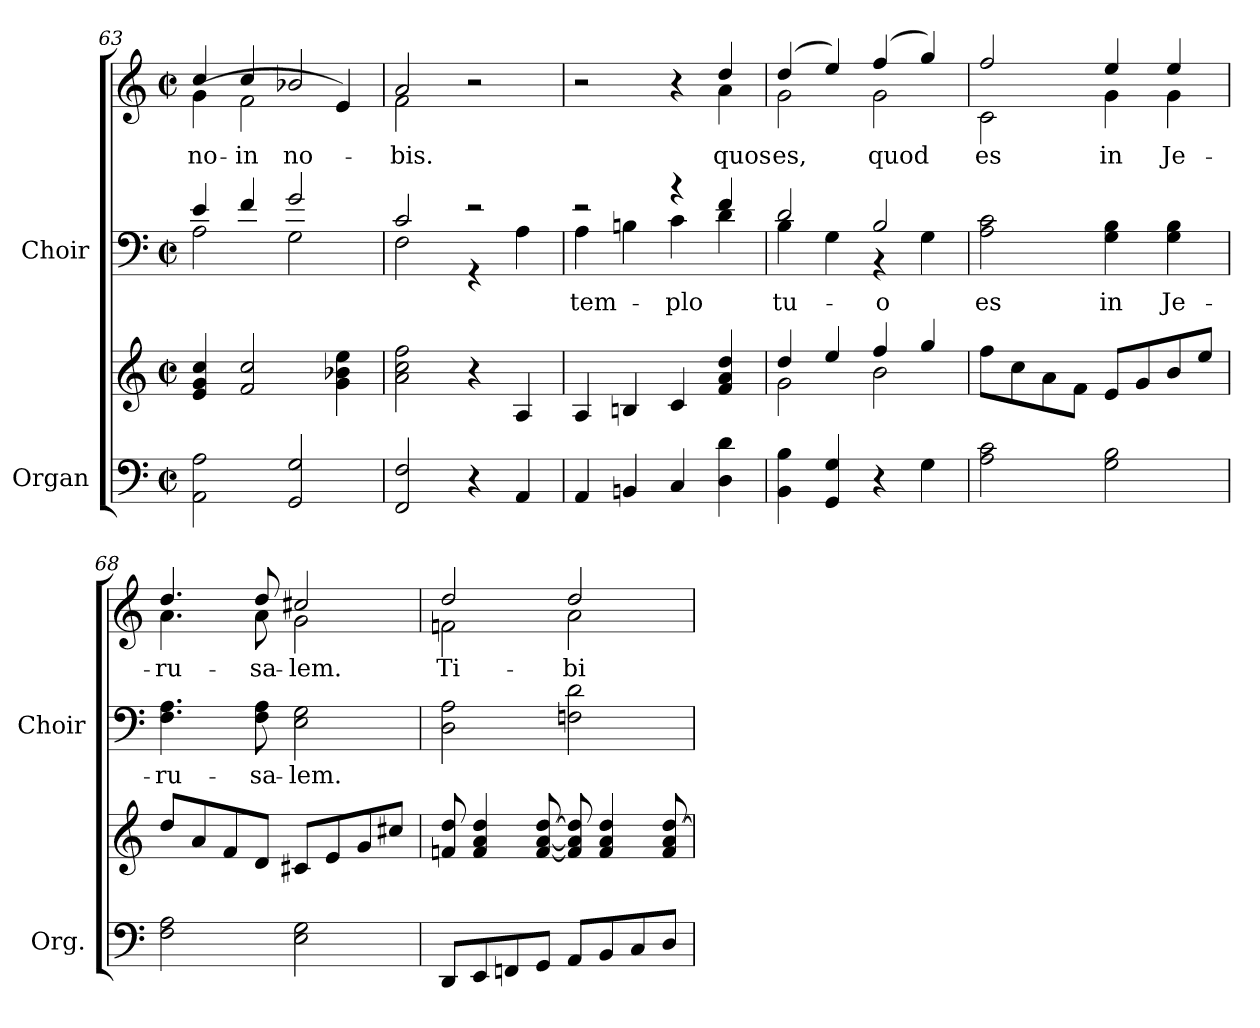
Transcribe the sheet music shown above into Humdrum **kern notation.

**kern	**kern	**kern	**text	**kern	**text
*part2	*part2	*part1	*part1	*part1	*part1
*staff4	*staff3	*staff2	*staff2	*staff1	*staff1
*I"Organ	*	*I"Choir	*	*	*
*I'Org.	*	*I'Choir	*	*	*
*clefF4	*clefG2	*clefF4	*	*clefG2	*
*k[]	*k[]	*k[]	*	*k[]	*
*C:	*C:	*C:	*	*C:	*
*M2/2	*M2/2	*M2/2	*	*M2/2	*
*met(c|)	*met(c|)	*met(c|)	*	*met(c|)	*
=63	=63	=63	=63	=63	=63
*	*	*^	*	*	*
!	!	!	!	!	!	!LO:LY:a:color=#000000
*	*	*	*	*	*^	*
!	!	!	!	!	!	!	!LO:LY:b:color=#000000
2AAi\ 2Ai	4ei/ 4gi 4cci	4ei/	2Ai\	.	4cci/	(4gi\	no-
!	!	!	!	!	!	!	!LO:LY:a:color=#000000
.	2fi/ 2cci	4fi/	.	.	4cci/	2fi\	in
!	!	!	!	!	!	!	!LO:LY:a:color=#000000
2GGi/ 2Gi	.	2gi/	2Gi\	.	2b-Xi/	.	no-
.	4gi\ 4b-Xi 4eei	.	.	.	.	4ei/)	.
!!LO:PB:g=z	!!
=64	=64	=64	=64	=64	=64	=64	=64
!	!	!	!	!	!	!	!LO:LY:a:color=#000000
!	!	!	!	!	!	!	!LO:LY:b:color=#000000
2FFi/ 2Fi	2ai\ 2cci 2ffi	2ci/	2Fi\	.	2ai/	2fi\	-bis.
4r	4r	2r	4r	.	2r	2ryy	.
4AAi/	4Ai/	.	4Ai\	.	.	.	.
=65	=65	=65	=65	=65	=65	=65	=65
!	!	!	!	!LO:LY:b:color=#000000	!	!	!
4AAi/	4Ai/	2r	4Ai\	tem-	2r	2.ryy	.
4BBni/	4Bni/	.	4Bni\	.	.	.	.
!	!	!	!	!LO:LY:b:color=#000000	!	!	!
4Ci/	4ci/	4r	4ci\	-plo	4r	.	.
!	!	!	!	!	!	!	!LO:LY:b:color=#000000
4Di\ 4di	4fi/ 4ai 4ddi	4fi/	4di\	.	4ddi/	4ai\	quos
=66	=66	=66	=66	=66	=66	=66	=66
*	*^	*	*	*	*	*	*
!	!	!	!	!	!LO:LY:b:color=#000000	!	!	!
!	!	!	!	!	!	!	!	!LO:LY:b:color=#000000
4BBi\ 4Bi	4ddi/	2gi\	2di/	4Bi\	tu-	(4ddi/	2gi\	es,
4GGi/ 4Gi	4eei/	.	.	4Gi\	.	4eei/)	.	.
!	!	!	!	!	!LO:LY:b:color=#000000	!	!	!
!	!	!	!	!	!	!	!	!LO:LY:b:color=#000000
4r	4ffi/	2bi\	2Bi/	4r	-o	(4ffi/	2gi\	quod
4Gi\	4ggi/	.	.	4Gi\	.	4ggi/)	.	.
*	*v	*v	*	*	*	*	*	*
*	*	*v	*v	*	*	*	*
=67	=67	=67	=67	=67	=67	=67
*	*	*^	*	*	*	*
!	!	!	!	!LO:LY:b:color=#000000	!	!	!
*	*	*v	*v	*	*	*	*
*	*	*^	*	*	*	*
!	!	!	!	!	!	!	!LO:LY:b:color=#000000
*	*	*v	*v	*	*	*	*
2Ai\ 2ci	8ffi\L	2Ai\ 2ci	es	2ffi/	2ci\	es
.	8cci\	.	.	.	.	.
.	8ai\	.	.	.	.	.
.	8fi\J	.	.	.	.	.
!	!	!	!LO:LY:b:color=#000000	!	!	!
!	!	!	!	!	!	!LO:LY:b:color=#000000
2Gi\ 2Bi	8ei/L	4Gi\ 4Bi	in	4eei/	4gi\	in
.	8gi/	.	.	.	.	.
!	!	!	!LO:LY:b:color=#000000	!	!	!
!	!	!	!	!	!	!LO:LY:b:color=#000000
.	8bi/	4Gi\ 4Bi	Je-	4eei/	4gi\	Je-
.	8eei/J	.	.	.	.	.
=68	=68	=68	=68	=68	=68	=68
!	!	!	!LO:LY:b:color=#000000	!	!	!
!	!	!	!	!	!	!LO:LY:b:color=#000000
2Fi\ 2Ai	8ddi/L	4.Fi\ 4.Ai	-ru-	4.ddi/	4.ai\	-ru-
.	8ai/	.	.	.	.	.
.	8fi/	.	.	.	.	.
!	!	!	!LO:LY:b:color=#000000	!	!	!
!	!	!	!	!	!	!LO:LY:b:color=#000000
.	8di/J	8Fi\ 8Ai	-sa-	8ddi/	8ai\	-sa-
!	!	!	!LO:LY:b:color=#000000	!	!	!
!	!	!	!	!	!	!LO:LY:b:color=#000000
2Ei\ 2Gi	8c#Xi/L	2Ei\ 2Gi	-lem.	2cc#Xi/	2gi\	-lem.
.	8ei/	.	.	.	.	.
.	8gi/	.	.	.	.	.
.	8cc#Xi/J	.	.	.	.	.
=69	=69	=69	=69	=69	=69	=69
!	!	!	!	!	!	!LO:LY:b:color=#000000
8DDi/L	8fni/ 8ddi	2Di\ 2Ai	.	2ddi/	2fni\	Ti-
8EEi/	4fi/ 4ai 4ddi	.	.	.	.	.
8FFni/	.	.	.	.	.	.
8GGi/J	[<8fi/ [<8ai [>8ddi	.	.	.	.	.
!	!	!	!	!	!	!LO:LY:b:color=#000000
8AAi/L	8fi/] 8ai] 8ddi]	2Fni\ 2di	.	2ddi/	2ai\	-bi
8BBi/	4fi/ 4ai 4ddi	.	.	.	.	.
8Ci/	.	.	.	.	.	.
8Di/J	8fi/ 8ai [>8ddi	.	.	.	.	.
*	*	*	*	*v	*v	*
=	=	=	=	=	=
*-	*-	*-	*-	*-	*-
